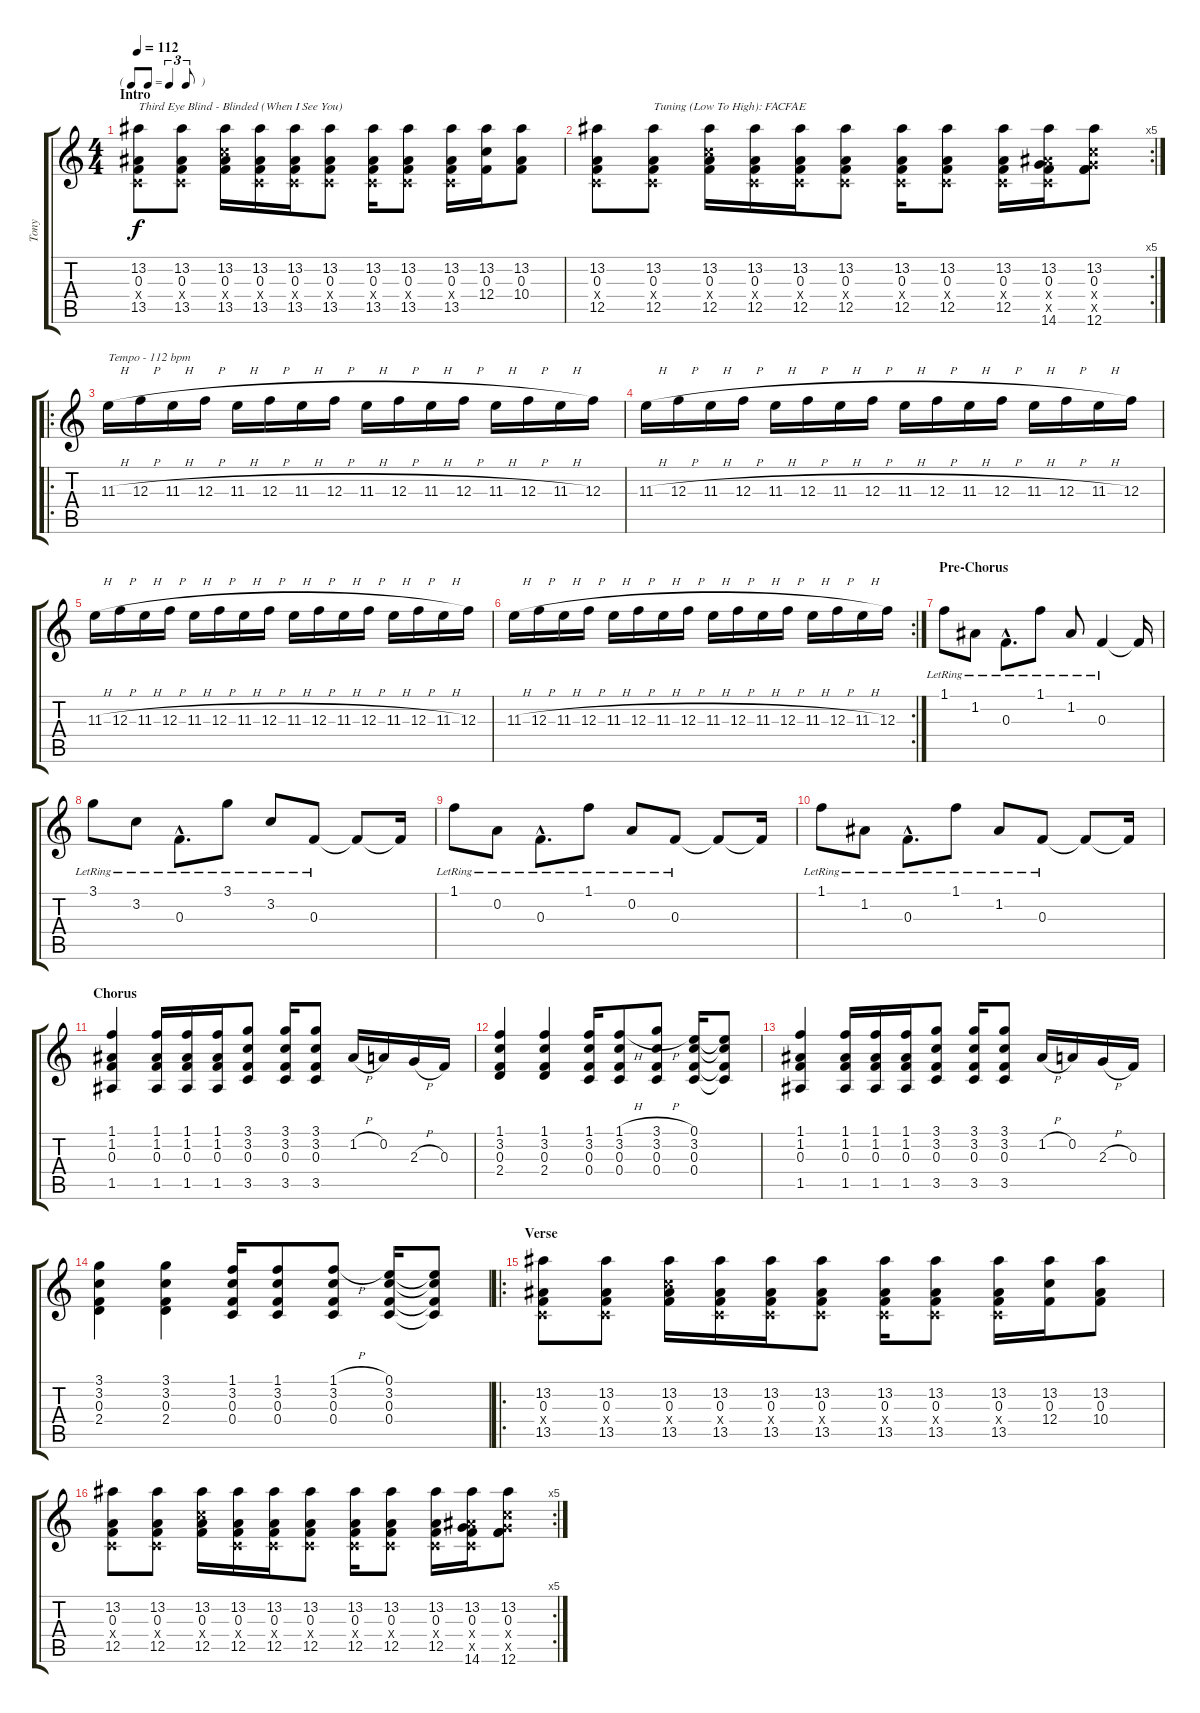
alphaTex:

\track ("Tony" "Tony") {instrument distortionguitar}
\staff {score tabs}
\tuning (E4 A3 F3 C3 A2 F2) {hide}
\ts (4 4)
\tf triplet8th
\section ("" "Intro")
\tempo 112
\clef g2
\ks c
(13.2 0.3 0.4{x} 13.5).8{txt "Third Eye Blind - Blinded (When I See You)" dy f instrument electricguitarjazz} (13.2 0.3 0.4{x} 13.5).8 (13.2 0.3 12.4{x} 13.5).16 (13.2 0.3 0.4{x} 13.5).16 (13.2 0.3 0.4{x} 13.5).16 (13.2 0.3 0.4{x} 13.5).8 (13.2 0.3 0.4{x} 13.5).16 (13.2 0.3 0.4{x} 13.5).8 (13.2 0.3 0.4{x} 13.5).16 (13.2 0.3 12.4).16 (13.2 0.3 10.4).8 |
\rc 5
(13.2 0.3 0.4{x} 12.5).8 (13.2 0.3 0.4{x} 12.5).8{txt "Tuning (Low To High): FACFAE"} (13.2 0.3 12.4{x} 12.5).16 (13.2 0.3 0.4{x} 12.5).16 (13.2 0.3 0.4{x} 12.5).16 (13.2 0.3 0.4{x} 12.5).8 (13.2 0.3 0.4{x} 12.5).16 (13.2 0.3 0.4{x} 12.5).8 (13.2 0.3 0.4{x} 12.5).16 (13.2 0.3 0.4{x} 13.5{x} 14.6).16 (13.2 0.3 12.4{x} 10.5{x} 12.6).8 |
\ro
11.3{h}.16{txt "Tempo - 112 bpm" instrument distortionguitar} 12.3{h}.16 11.3{h}.16 12.3{h}.16 11.3{h}.16 12.3{h}.16 11.3{h}.16 12.3{h}.16 11.3{h}.16 12.3{h}.16 11.3{h}.16 12.3{h}.16 11.3{h}.16 12.3{h}.16 11.3{h}.16 12.3.16 |
11.3{h}.16 12.3{h}.16 11.3{h}.16 12.3{h}.16 11.3{h}.16 12.3{h}.16 11.3{h}.16 12.3{h}.16 11.3{h}.16 12.3{h}.16 11.3{h}.16 12.3{h}.16 11.3{h}.16 12.3{h}.16 11.3{h}.16 12.3.16 |
11.3{h}.16 12.3{h}.16 11.3{h}.16 12.3{h}.16 11.3{h}.16 12.3{h}.16 11.3{h}.16 12.3{h}.16 11.3{h}.16 12.3{h}.16 11.3{h}.16 12.3{h}.16 11.3{h}.16 12.3{h}.16 11.3{h}.16 12.3.16 |
\rc 2
11.3{h}.16 12.3{h}.16 11.3{h}.16 12.3{h}.16 11.3{h}.16 12.3{h}.16 11.3{h}.16 12.3{h}.16 11.3{h}.16 12.3{h}.16 11.3{h}.16 12.3{h}.16 11.3{h}.16 12.3{h}.16 11.3{h}.16 12.3.16 |
\section ("" "Pre-Chorus")
1.1{lr}.8{volume 16 instrument electricguitarjazz} 1.2{lr}.8 0.3{hac lr}.8{d} 1.1{lr}.8 1.2{lr}.8 0.3{lr}.4 0.3{t}.16 |
3.1{lr}.8 3.2{lr}.8 0.3{hac lr}.8{d} 3.1{lr}.8 3.2{lr}.8 0.3{lr}.8 0.3{t}.8 0.3{t}.16 |
1.1{lr}.8 0.2{lr}.8 0.3{hac lr}.8{d} 1.1{lr}.8 0.2{lr}.8 0.3{lr}.8 0.3{t}.8 0.3{t}.16 |
1.1{lr}.8 1.2{lr}.8 0.3{hac lr}.8{d} 1.1{lr}.8 1.2{lr}.8 0.3{lr}.8 0.3{t}.8 0.3{t}.16 |
\section ("" "Chorus")
(1.1 1.2 0.3 1.5).4{volume 13 instrument distortionguitar} (1.1 1.2 0.3 1.5).16 (1.1 1.2 0.3 1.5).16 (1.1 1.2 0.3 1.5).16 (3.1 3.2 0.3 3.5).8 (3.1 3.2 0.3 3.5).16 (3.1 3.2 0.3 3.5).8 1.2{h}.16 0.2.16 2.3{h}.16 0.3.16 |
(1.1 3.2 0.3 2.4).4 (1.1 3.2 0.3 2.4).4 (1.1 3.2 0.3 0.4).16 (1.1{h} 3.2 0.3 0.4).8 (3.1{h} 3.2 0.3 0.4).8 (0.1 3.2 0.3 0.4).16 (0.1{t} 3.2{t} 0.3{t} 0.4{t}).8 |
(1.1 1.2 0.3 1.5).4{volume 13 instrument distortionguitar} (1.1 1.2 0.3 1.5).16 (1.1 1.2 0.3 1.5).16 (1.1 1.2 0.3 1.5).16 (3.1 3.2 0.3 3.5).8 (3.1 3.2 0.3 3.5).16 (3.1 3.2 0.3 3.5).8 1.2{h}.16 0.2.16 2.3{h}.16 0.3.16 |
(3.1 3.2 0.3 2.4).4 (3.1 3.2 0.3 2.4).4 (1.1 3.2 0.3 0.4).16 (1.1 3.2 0.3 0.4).8 (1.1{h} 3.2 0.3 0.4).8 (0.1 3.2 0.3 0.4).16 (0.1{t} 3.2{t} 0.3{t} 0.4{t}).8 |
\ro
\section ("" "Verse")
(13.2 0.3 0.4{x} 13.5).8{instrument electricguitarjazz} (13.2 0.3 0.4{x} 13.5).8 (13.2 0.3 12.4{x} 13.5).16 (13.2 0.3 0.4{x} 13.5).16 (13.2 0.3 0.4{x} 13.5).16 (13.2 0.3 0.4{x} 13.5).8 (13.2 0.3 0.4{x} 13.5).16 (13.2 0.3 0.4{x} 13.5).8 (13.2 0.3 0.4{x} 13.5).16 (13.2 0.3 12.4).16 (13.2 0.3 10.4).8 |
\rc 5
(13.2 0.3 0.4{x} 12.5).8 (13.2 0.3 0.4{x} 12.5).8 (13.2 0.3 12.4{x} 12.5).16 (13.2 0.3 0.4{x} 12.5).16 (13.2 0.3 0.4{x} 12.5).16 (13.2 0.3 0.4{x} 12.5).8 (13.2 0.3 0.4{x} 12.5).16 (13.2 0.3 0.4{x} 12.5).8 (13.2 0.3 0.4{x} 12.5).16 (13.2 0.3 0.4{x} 13.5{x} 14.6).16 (13.2 0.3 12.4{x} 10.5{x} 12.6).8
